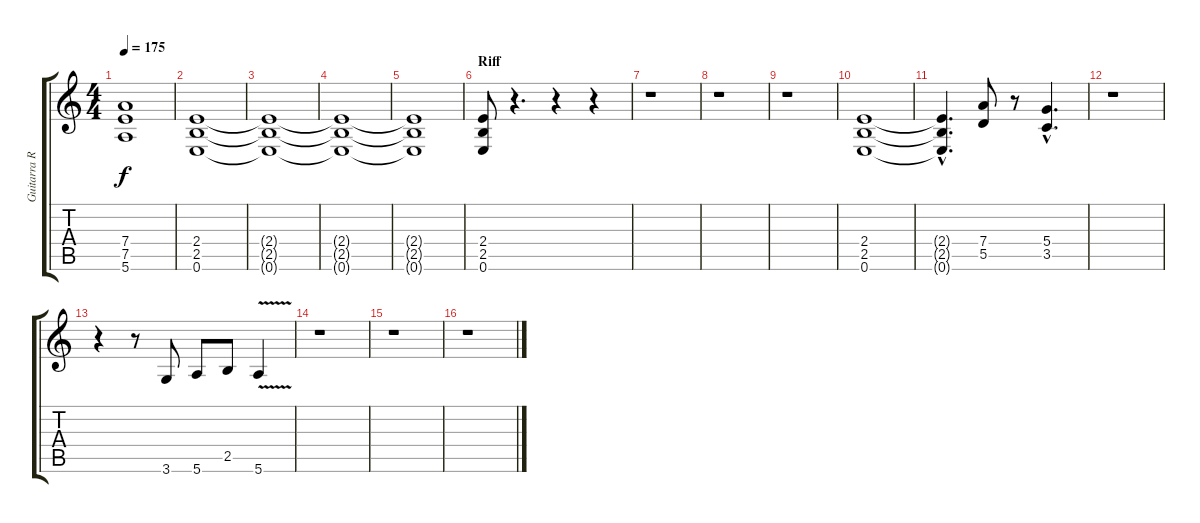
\track ("Guitarra Ritmica" "Guitarra R") {instrument distortionguitar}
\staff {score tabs}
\tuning (E4 B3 G3 D3 A2 E2) {hide}
\ts (4 4)
\tempo 175
\clef g2
\ks c
(7.4{t} 7.5{t} 5.6{t}).1{dy f} |
(2.4 2.5 0.6).1 |
(2.4{t} 2.5{t} 0.6{t}).1 |
(2.4{t} 2.5{t} 0.6{t}).1 |
(2.4{t} 2.5{t} 0.6{t}).1 |
\section ("" "Riff")
(2.4 2.5 0.6).8 r.4{d} r.4 r.4 |
r.1 |
r.1 |
r.1 |
(2.4 2.5 0.6).1 |
(2.4{hac t} 2.5{hac t} 0.6{hac t}).4{d} (7.4 5.5).8 r.8 (5.4{hac} 3.5{hac}).4{d} |
r.1 |
r.4 r.8 3.6.8 5.6.8 2.5.8 5.6{v}.4 |
r.1 |
r.1 |
r.1
